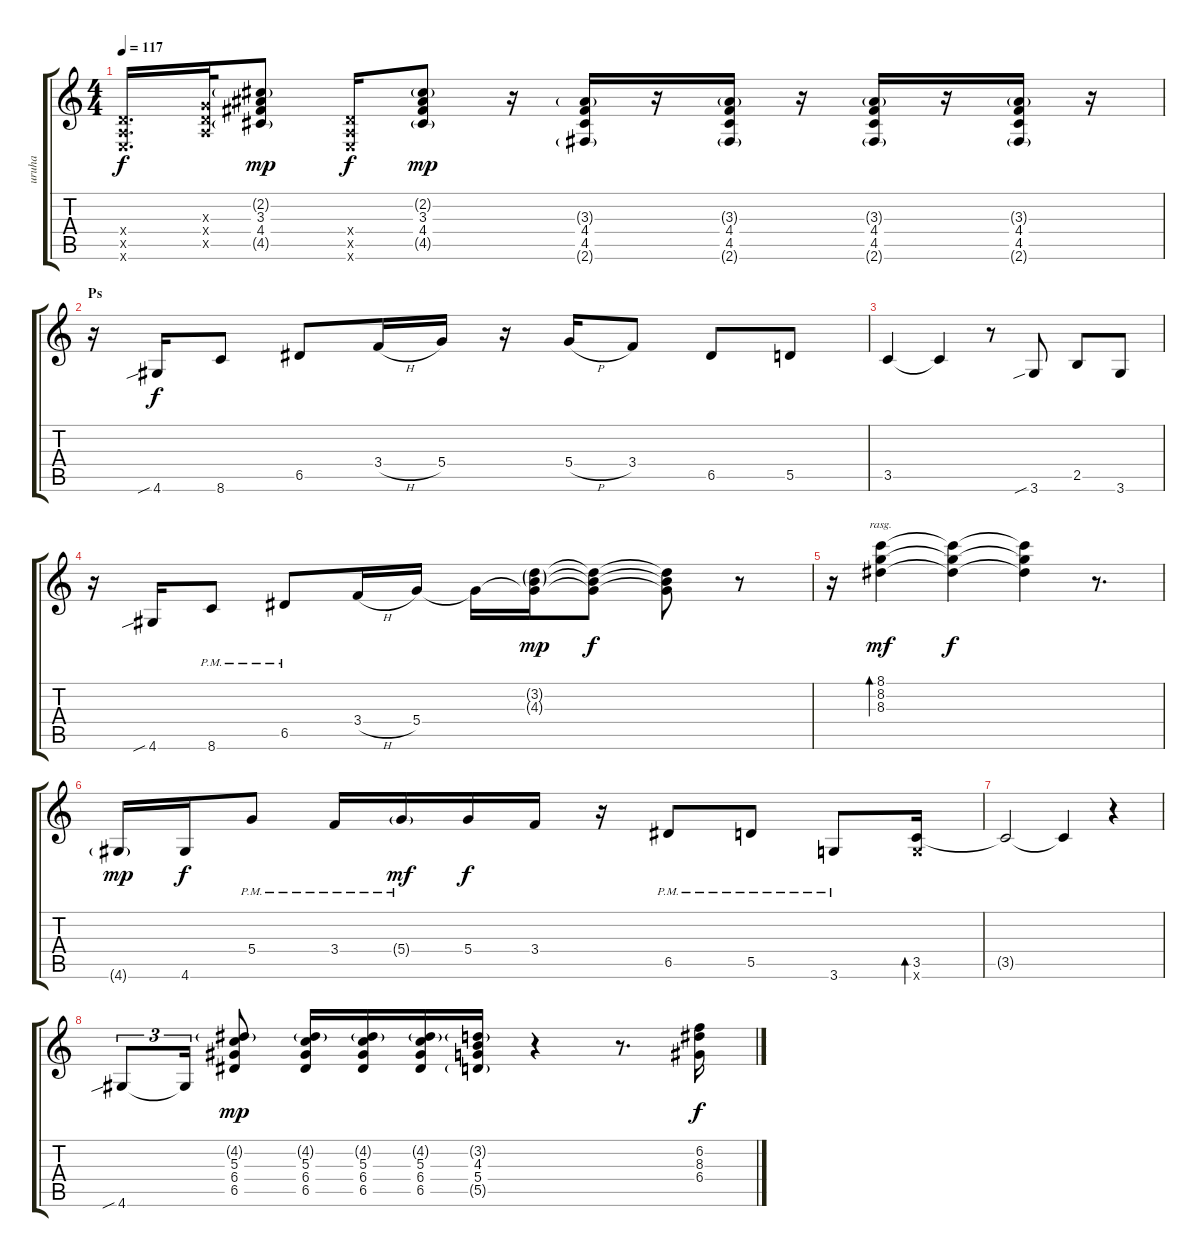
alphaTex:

\track ("uruha" "uruha") {instrument distortionguitar}
\staff {score tabs}
\tuning (E4 B3 G3 D3 A2 E2) {hide}
\ts (4 4)
\tempo 117
\clef g2
\ks c
(0.4{x} 0.5{x} 0.6{x}).16{d dy f} (0.3{x} 0.4{x} 0.5{x}).32 (2.2{g} 3.3 4.4 4.5{g}).8{dy mp} (0.4{x} 0.5{x} 0.6{x}).16{dy f} (2.2{g} 3.3 4.4 4.5{g}).8{dy mp} r.16 (3.3{g} 4.4 4.5 2.6{g}).16 r.16 (3.3{g} 4.4 4.5 2.6{g}).16 r.16 (3.3{g} 4.4 4.5 2.6{g}).16 r.16 (3.3{g} 4.4 4.5 2.6{g}).16 r.16 |
\section ("" "Ps")
r.16{volume 11 balance 13 instrument electricguitarjazz} 4.6{sib}.16{dy f} 8.6.8 6.5.8 3.4{h}.16 5.4.16 r.16 5.4{h}.16 3.4.8 6.5.8 5.5.8 |
3.5.4 3.5{t}.4 r.8 3.6{sib}.8 2.5.8 3.6.8 |
r.16 4.6{sib}.16 8.6{pm}.8 6.5{pm}.8 3.4{h}.16 5.4.16 5.4{t}.16 (3.2{g} 4.3{g} 5.4{t}).16{dy mp} (3.2{t} 4.3{t} 5.4{t}).8{dy f} (3.2{t} 4.3{t} 5.4{t}).8 r.8 |
r.16 (8.1 8.2 8.3).4{bd 480 rasg ii dy mf} (8.1{t} 8.2{t} 8.3{t}).4{dy f} (8.1{t} 8.2{t} 8.3{t}).4 r.8{d} |
4.6{g}.16{dy mp} 4.6.16{dy f} 5.4{pm}.8 3.4{pm}.16 5.4{g pm}.16{dy mf} 5.4.16{dy f} 3.4.16 r.16 6.5{pm}.8 5.5{pm}.8 3.6{pm}.8 (3.5 3.6{x}).16{bd 480} |
3.5{t}.2 3.5{t}.4 r.4 |
4.6{sib}.8{tu (3 2)} 4.6{t}.16{tu (3 2) volume 8} (4.2{g} 5.3 6.4 6.5).8{dy mp} (4.2{g} 5.3 6.4 6.5).16{volume 9} (4.2{g} 5.3 6.4 6.5).16 (4.2{g} 5.3 6.4 6.5).16 (3.2{g} 4.3 5.4 5.5{g}).16 r.4 r.8{d} (6.2 8.3 6.4).16{dy f volume 9 instrument overdrivenguitar}
